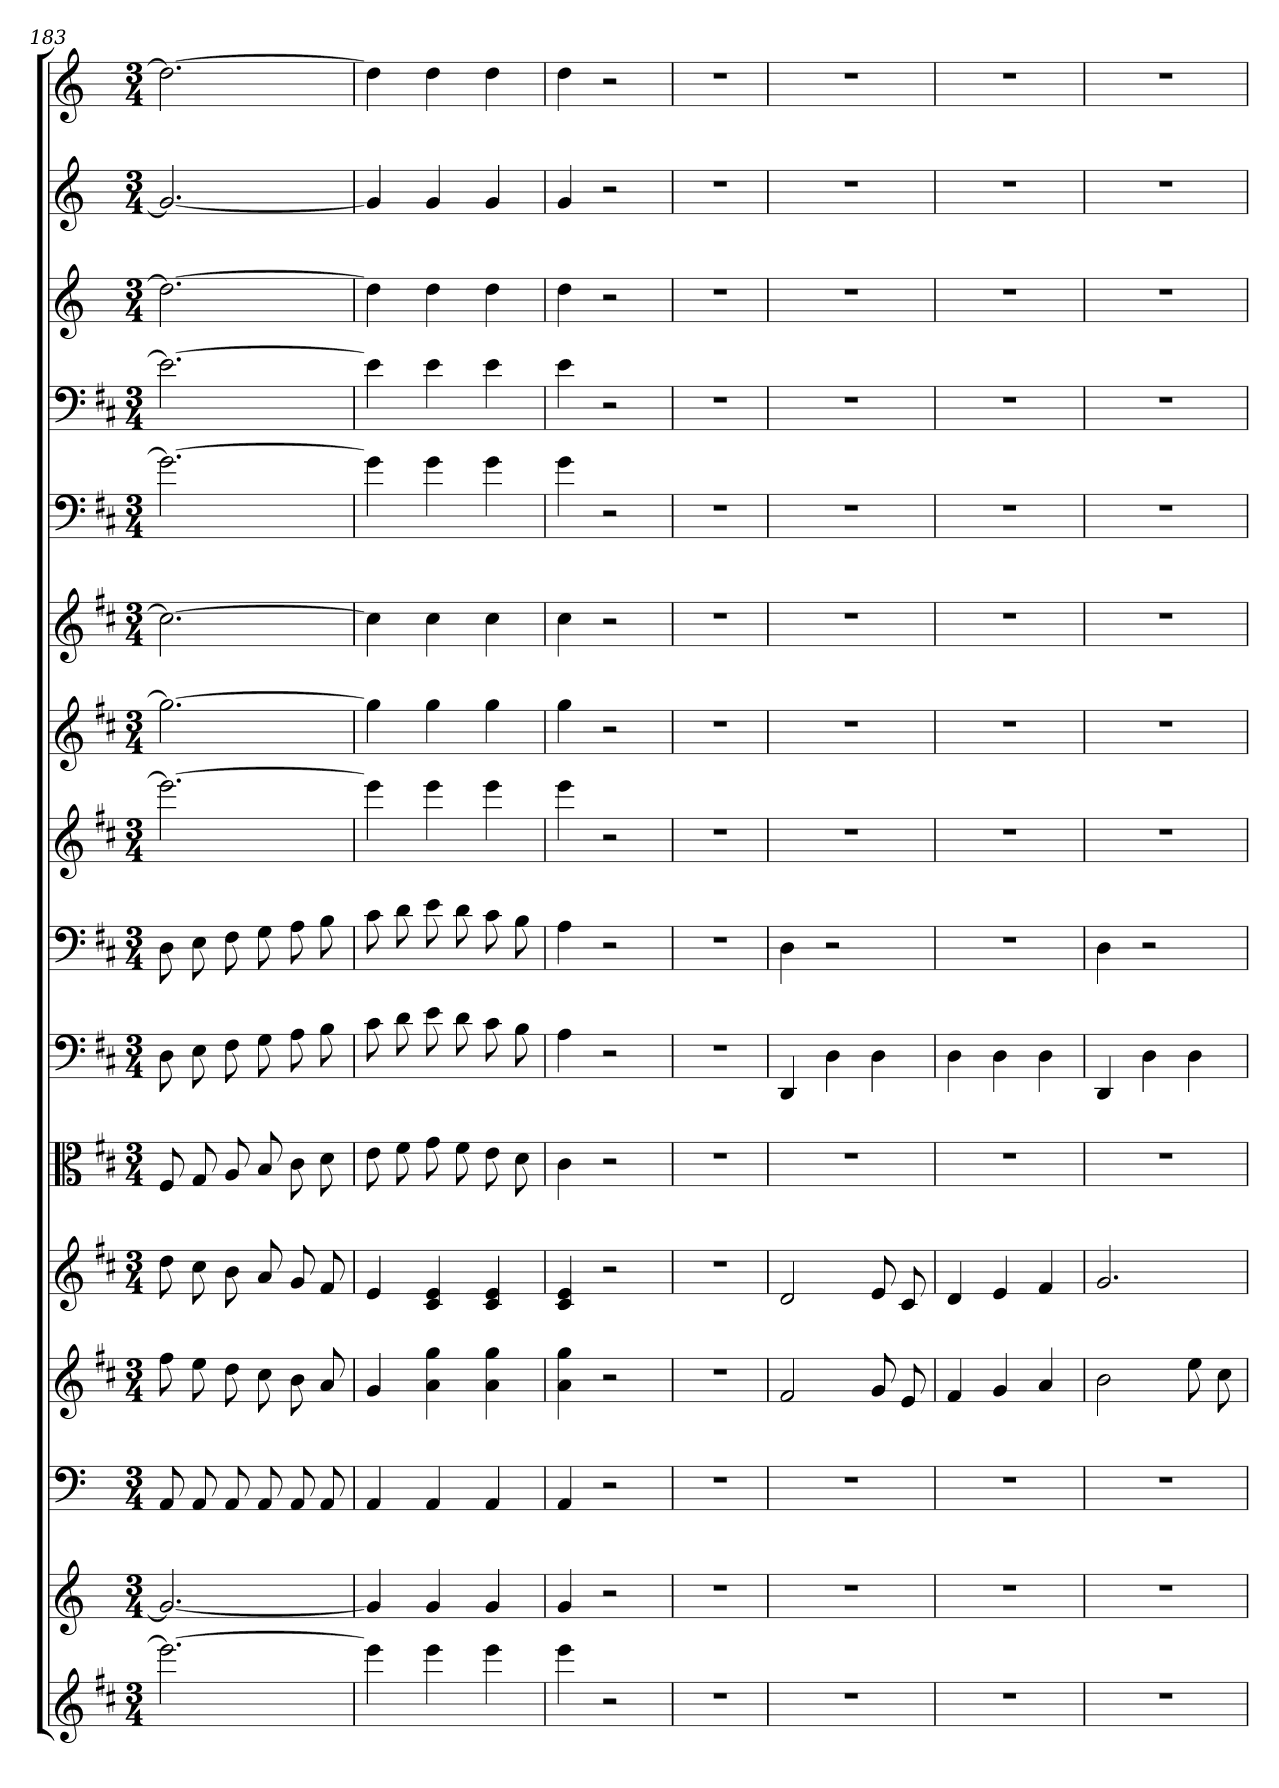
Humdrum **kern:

**kern	**kern	**kern	**kern	**kern	**kern	**kern	**kern	**kern	**kern	**kern	**kern	**kern	**kern	**kern	**kern
*part16	*part15	*part14	*part13	*part12	*part11	*part10	*part9	*part8	*part7	*part6	*part5	*part4	*part3	*part2	*part1
*staff16	*staff15	*staff14	*staff13	*staff12	*staff11	*staff10	*staff9	*staff8	*staff7	*staff6	*staff5	*staff4	*staff3	*staff2	*staff1
*	*	*clefF4	*	*	*clefC3	*clefF4	*clefF4	*	*	*	*clefF4	*clefF4	*	*	*
*k[f#c#]	*k[]	*k[]	*k[f#c#]	*k[f#c#]	*k[f#c#]	*k[f#c#]	*k[f#c#]	*k[f#c#]	*k[f#c#]	*k[f#c#]	*k[f#c#]	*k[f#c#]	*k[]	*k[]	*k[]
*M3/4	*M3/4	*M3/4	*M3/4	*M3/4	*M3/4	*M3/4	*M3/4	*M3/4	*M3/4	*M3/4	*M3/4	*M3/4	*M3/4	*M3/4	*M3/4
=183	=183	=183	=183	=183	=183	=183	=183	=183	=183	=183	=183	=183	=183	=183	=183
2.eee_	2.g_	8AA	8ff#	8dd	8F#	8D	8D	2.eee_	2.gg_	2.cc#_	2.g_	2.e_	2.dd_	2.g_	2.dd_
.	.	8AA	8ee	8cc#	8G	8E	8E	.	.	.	.	.	.	.	.
.	.	8AA	8dd	8b	8A	8F#	8F#	.	.	.	.	.	.	.	.
.	.	8AA	8cc#	8a	8B	8G	8G	.	.	.	.	.	.	.	.
.	.	8AA	8b	8g	8c#	8A	8A	.	.	.	.	.	.	.	.
.	.	8AA	8a	8f#	8d	8B	8B	.	.	.	.	.	.	.	.
=184	=184	=184	=184	=184	=184	=184	=184	=184	=184	=184	=184	=184	=184	=184	=184
4eee]	4g]	4AA	4g	4e	8e	8c#	8c#	4eee]	4gg]	4cc#]	4g]	4e]	4dd]	4g]	4dd]
.	.	.	.	.	8f#	8d	8d	.	.	.	.	.	.	.	.
4eee	4g	4AA	4a 4gg	4c# 4e	8g	8e	8e	4eee	4gg	4cc#	4g	4e	4dd	4g	4dd
.	.	.	.	.	8f#	8d	8d	.	.	.	.	.	.	.	.
4eee	4g	4AA	4a 4gg	4c# 4e	8e	8c#	8c#	4eee	4gg	4cc#	4g	4e	4dd	4g	4dd
.	.	.	.	.	8d	8B	8B	.	.	.	.	.	.	.	.
=185	=185	=185	=185	=185	=185	=185	=185	=185	=185	=185	=185	=185	=185	=185	=185
4eee	4g	4AA	4a 4gg	4c# 4e	4c#	4A	4A	4eee	4gg	4cc#	4g	4e	4dd	4g	4dd
2r	2r	2r	2r	2r	2r	2r	2r	2r	2r	2r	2r	2r	2r	2r	2r
=186	=186	=186	=186	=186	=186	=186	=186	=186	=186	=186	=186	=186	=186	=186	=186
2.r	2.r	2.r	2.r	2.r	2.r	2.r	2.r	2.r	2.r	2.r	2.r	2.r	2.r	2.r	2.r
=187	=187	=187	=187	=187	=187	=187	=187	=187	=187	=187	=187	=187	=187	=187	=187
2.r	2.r	2.r	2f#	2d	2.r	4DD	4D	2.r	2.r	2.r	2.r	2.r	2.r	2.r	2.r
.	.	.	.	.	.	4D	2r	.	.	.	.	.	.	.	.
.	.	.	8g	8e	.	4D	.	.	.	.	.	.	.	.	.
.	.	.	8e	8c#	.	.	.	.	.	.	.	.	.	.	.
=188	=188	=188	=188	=188	=188	=188	=188	=188	=188	=188	=188	=188	=188	=188	=188
2.r	2.r	2.r	4f#	4d	2.r	4D	2.r	2.r	2.r	2.r	2.r	2.r	2.r	2.r	2.r
.	.	.	4g	4e	.	4D	.	.	.	.	.	.	.	.	.
.	.	.	4a	4f#	.	4D	.	.	.	.	.	.	.	.	.
=189	=189	=189	=189	=189	=189	=189	=189	=189	=189	=189	=189	=189	=189	=189	=189
2.r	2.r	2.r	2b	2.g	2.r	4DD	4D	2.r	2.r	2.r	2.r	2.r	2.r	2.r	2.r
.	.	.	.	.	.	4D	2r	.	.	.	.	.	.	.	.
.	.	.	8ee	.	.	4D	.	.	.	.	.	.	.	.	.
.	.	.	8cc#	.	.	.	.	.	.	.	.	.	.	.	.
=	=	=	=	=	=	=	=	=	=	=	=	=	=	=	=
*-	*-	*-	*-	*-	*-	*-	*-	*-	*-	*-	*-	*-	*-	*-	*-
